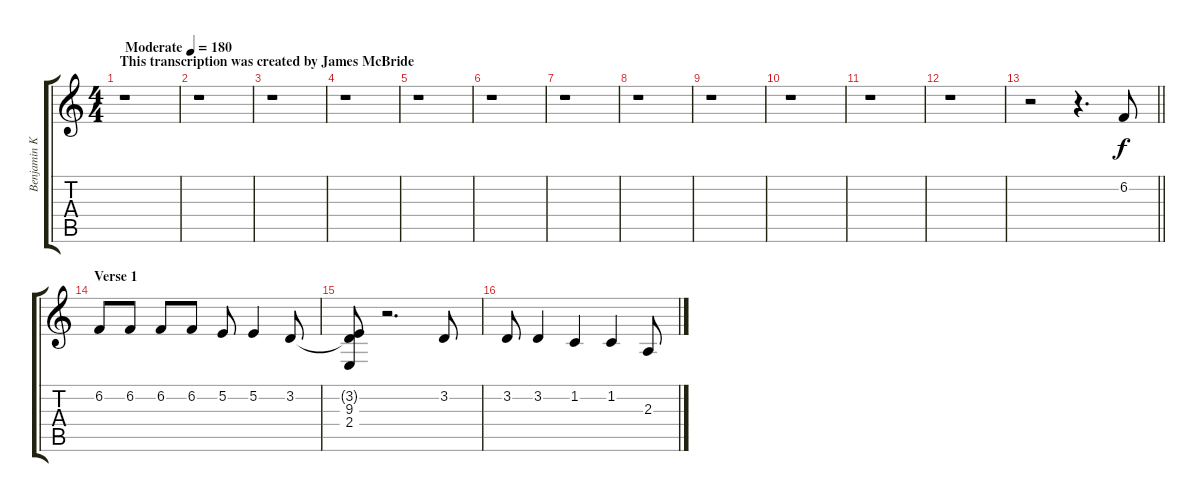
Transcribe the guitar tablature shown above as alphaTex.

\track ("Benjamin Kowalewicz (Vocals)" "Benjamin K") {instrument violin}
\staff {score tabs}
\tuning (E4 B3 G3 D3 A2 D2) {hide}
\ts (4 4)
\section ("" "This transcription was created by James McBride")
\tempo (180 "Moderate")
\clef g2
\ks c
r.1{dy f instrument violin} |
r.1 |
r.1 |
r.1 |
r.1 |
r.1 |
r.1 |
r.1 |
r.1 |
r.1 |
r.1 |
r.1 |
\barLineRight lightlight
r.2 r.4{d} 6.2.8 |
\section ("" "Verse 1")
6.2.8 6.2.8 6.2.8 6.2.8 5.2.8 5.2.4 3.2.8 |
(3.2{t} 9.3 2.4).8 r.2{d} 3.2.8 |
3.2.8 3.2.4 1.2.4 1.2.4 2.3.8
